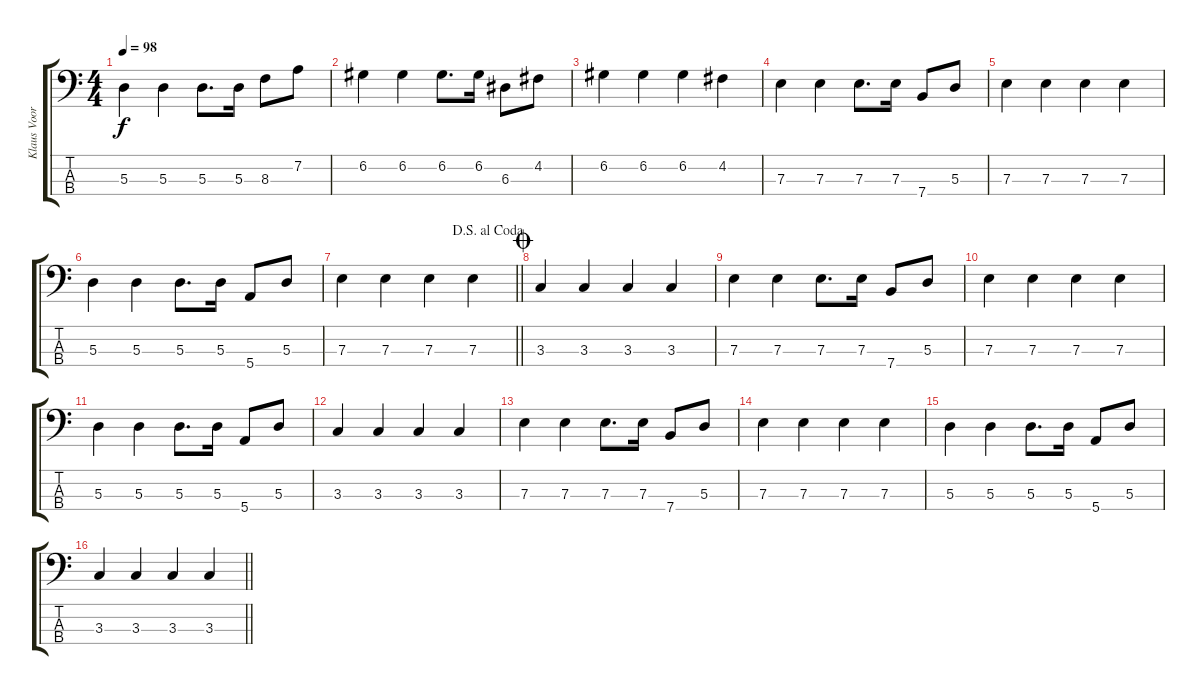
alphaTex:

\track ("Klaus Voorman - Bass" "Klaus Voor") {instrument electricbassfinger}
\staff {score tabs}
\tuning (G2 D2 A1 E1) {hide}
\ts (4 4)
\tempo 98
\clef f4
\ks c
5.3.4{dy f} 5.3.4 5.3.8{d} 5.3.16 8.3.8 7.2.8 |
6.2.4 6.2.4 6.2.8{d} 6.2.16 6.3.8 4.2.8 |
6.2.4 6.2.4 6.2.4 4.2.4 |
7.3.4 7.3.4 7.3.8{d} 7.3.16 7.4.8 5.3.8 |
7.3.4 7.3.4 7.3.4 7.3.4 |
5.3.4 5.3.4 5.3.8{d} 5.3.16 5.4.8 5.3.8 |
\jump dalsegnoalcoda
\barLineRight lightlight
7.3.4 7.3.4 7.3.4 7.3.4 |
\jump coda
3.3.4 3.3.4 3.3.4 3.3.4 |
7.3.4 7.3.4 7.3.8{d} 7.3.16 7.4.8 5.3.8 |
7.3.4 7.3.4 7.3.4 7.3.4 |
5.3.4 5.3.4 5.3.8{d} 5.3.16 5.4.8 5.3.8 |
3.3.4 3.3.4 3.3.4 3.3.4 |
7.3.4 7.3.4 7.3.8{d} 7.3.16 7.4.8 5.3.8 |
7.3.4 7.3.4 7.3.4 7.3.4 |
5.3.4 5.3.4 5.3.8{d} 5.3.16 5.4.8 5.3.8 |
\barLineRight lightlight
3.3.4 3.3.4 3.3.4 3.3.4
